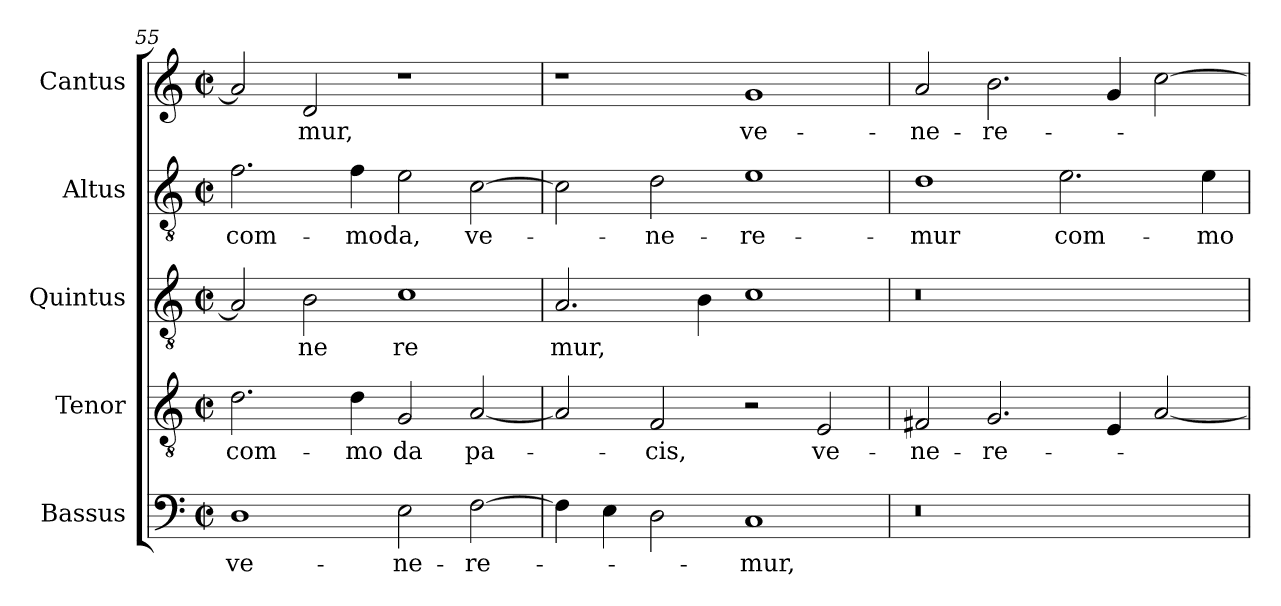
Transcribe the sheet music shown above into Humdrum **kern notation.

**kern	**text	**kern	**text	**kern	**text	**kern	**text	**kern	**text
*part5	*part5	*part4	*part4	*part3	*part3	*part2	*part2	*part1	*part1
*staff5	*staff5	*staff4	*staff4	*staff3	*staff3	*staff2	*staff2	*staff1	*staff1
*I"Bassus	*	*I"Tenor	*	*I"Quintus	*	*I"Altus	*	*I"Cantus	*
*clefF4	*	*clefGv2	*	*clefGv2	*	*clefGv2	*	*clefG2	*
*M2/2	*	*M2/2	*	*M2/2	*	*M2/2	*	*M2/2	*
*met(c|)	*	*met(c|)	*	*met(c|)	*	*met(c|)	*	*met(c|)	*
=55	=55	=55	=55	=55	=55	=55	=55	=55	=55
!	!LO:LY:b:cj	!	!LO:LY:b:cj	!	!	!	!LO:LY:b:cj	!	!
1D	ve-	2.d\	com-	2A/]	.	2.f\	com-	2a/]	.
!	!	!	!	!	!LO:LY:b:cj	!	!	!	!LO:LY:b:cj
.	.	.	.	2B\	ne	.	.	2d/	mur,
!	!	!	!LO:LY:b:cj	!	!	!	!LO:LY:b:cj	!	!
.	.	4d\	-mo	.	.	4f\	-moda,	.	.
!	!LO:LY:b:cj	!	!LO:LY:b:cj	!	!LO:LY:b:cj	!	!	!	!
2E\	-ne-	2G/	da	1c	re	2e\	.	1r	.
!	!LO:LY:b:cj	!	!LO:LY:b:cj	!	!	!	!LO:LY:b:cj	!	!
[>2F\	-re-	[>2A/	pa-	.	.	[<2c\	ve-	.	.
!!LO:LB:g=z
=56	=56	=56	=56	=56	=56	=56	=56	=56	=56
!	!	!	!	!	!LO:LY:b	!	!	!	!
4F\]	.	2A/]	.	2.A/	mur,	2c\]	.	1r	.
4E\	.	.	.	.	.	.	.	.	.
!	!	!	!LO:LY:b:cj	!	!	!	!LO:LY:b:cj	!	!
2D\	.	2F/	-cis,	.	.	2d\	-ne-	.	.
.	.	.	.	4B\	.	.	.	.	.
!	!LO:LY:b:cj	!	!	!	!	!	!LO:LY:b:cj	!	!LO:LY:b:cj
1C	-mur,	2r	.	1c	.	1e	-re-	1g	ve-
!	!	!	!LO:LY:b:cj	!	!	!	!	!	!
.	.	2E/	ve-	.	.	.	.	.	.
=57	=57	=57	=57	=57	=57	=57	=57	=57	=57
!	!	!	!LO:LY:b:cj	!	!	!	!LO:LY:b:cj	!	!LO:LY:b:cj
0r	.	2F#X/	-ne-	0r	.	1d	-mur	2a/	-ne-
!	!	!	!LO:LY:b:cj	!	!	!	!	!	!LO:LY:b:cj
.	.	2.G/	-re-	.	.	.	.	2.b\	-re-
!	!	!	!	!	!	!	!LO:LY:b:cj	!	!
.	.	.	.	.	.	2.e\	com-	.	.
.	.	4E/	.	.	.	.	.	4g/	.
.	.	[<2A/	.	.	.	.	.	[>2cc\	.
!	!	!	!	!	!	!	!LO:LY:b:cj	!	!
.	.	.	.	.	.	4e\	-mo-	.	.
=	=	=	=	=	=	=	=	=	=
*-	*-	*-	*-	*-	*-	*-	*-	*-	*-
